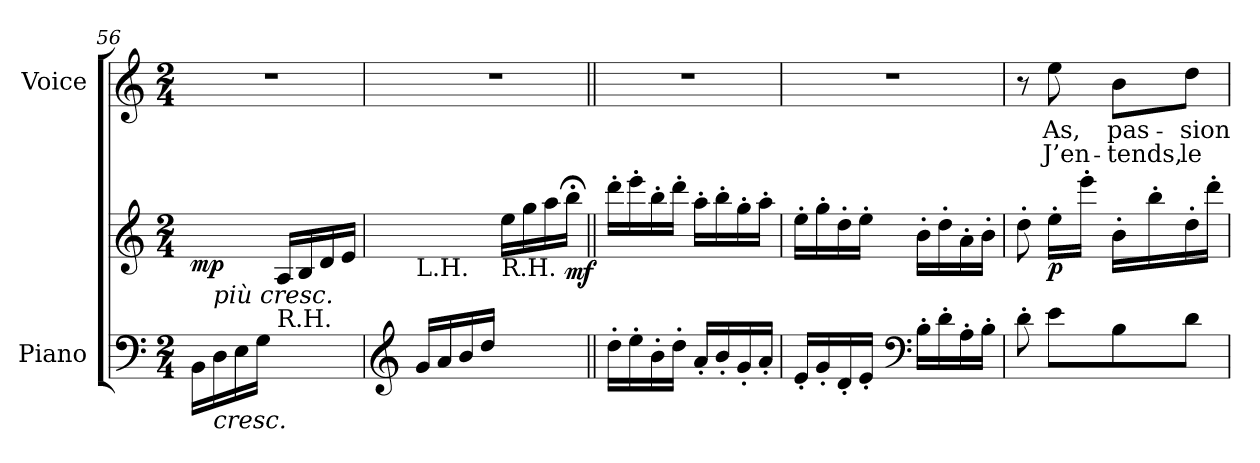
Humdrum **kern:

**kern	**kern	**dynam	**kern	**text	**text	**dynam
*part2	*part2	*part2	*part1	*part1	*part1	*part1
*staff3	*staff2	*staff2/3	*staff1	*staff1	*staff1	*staff1
*I"Piano	*	*	*I"Voice	*	*	*
*I'Pno	*	*	*	*	*	*
!!LO:LB:g=z
*clefF4	*clefG2	*	*clefG2	*	*	*
*k[]	*k[]	*	*k[]	*	*	*
*M2/4	*M2/4	*	*M2/4	*	*	*
*MM118	*MM118	*	*MM118	*	*	*
=56	=56	=56	=56	=56	=56	=56
*^	*	*	*	*	*	*
!	!	!	!LO:DY:b	!	!	!	!
(>16BB\LL	2ryy	16ryy	mp	2r	.	.	.
!	!	!LO:TX:b:i:t=più cresc.	!	!	!	!	!
!	!	!	!LO:HP:b=2	!	!	!	!
16D\	.	8.ryy	<	.	.	.	.
16E\	.	.	.	.	.	.	.
16G\JJ	.	.	.	.	.	.	.
!	!	!LO:TX:b:t=R.H.	!	!	!	!	!
4ryy	.	16A/LL	.	.	.	.	.
.	.	16B/	.	.	.	.	.
.	.	16d/	.	.	.	.	.
.	.	16e/JJ)	.	.	.	.	.
=57	=57	=57	=57	=57	=57	=57	=57
*clefG2	*	*	*	*	*	*	*
*	*	*	*	*MM116	*	*	*
!	!	!LO:TX:b:t=L.H.	!	!	!	!	!
*	*	*	*	*^	*	*	*
*	*	*	*	*	*^	*	*	*
(>16g/LL	2ryy	4ryy	.	2r	4ryy	4.ryy	.	.	.
16a/	.	.	.	.	.	.	.	.	.
16b/	.	.	.	.	.	.	.	.	.
16dd/JJ	.	.	.	.	.	.	.	.	.
*	*	*	*	*MM114	*	*	*	*	*
!	!	!LO:TX:b:t=R.H.	!	!	!	!	!	!	!
4ryy	.	16ee\LL	.	.	4ryy	.	.	.	.
.	.	16gg\	.	.	.	.	.	.	.
*	*	*	*	*MM112	*	*	*	*	*
.	.	16aa\	.	.	.	8ryy	.	.	.
!	!	!	!LO:DY:b	!	!	!	!	!	!
.	.	16bb;<\JJ)	mf	.	.	.	.	.	.
*v	*v	*	*	*	*	*	*	*	*
.	.	[	.	.	.	.	.	.
*	*	*	*v	*v	*v	*	*	*
=58||	=58||	=58||	=58||	=58||	=58||	=58||
*	*	*	*MM116	*	*	*
*	*	*	*^	*	*	*
*	*	*	*	*^	*	*	*
!	!	!	!LO:TX:a:B:t=Tempo 1	!	!	!	!	!
!	!	!LO:DY:b	!	!	!	!	!	!
!	!	!LO:DY:n=1:b	!	!	!	!	!	!
*	*	*	*v	*v	*v	*	*	*
16dd'\LL	16ddd'\LL	f other-dynamics	2r	.	.	.
16ee'\	16eee'\	.	.	.	.	.
16b'\	16bb'\	.	.	.	.	.
16dd'\JJ	16ddd'\JJ	.	.	.	.	.
16a'/LL	16aa'\LL	.	.	.	.	.
16b'/	16bb'\	.	.	.	.	.
16g'/	16gg'\	.	.	.	.	.
16a'/JJ	16aa'\JJ	.	.	.	.	.
=59	=59	=59	=59	=59	=59	=59
16e'/LL	16ee'\LL	.	2r	.	.	.
16g'/	16gg'\	.	.	.	.	.
16d'/	16dd'\	.	.	.	.	.
16e'/JJ	16ee'\JJ	.	.	.	.	.
*clefF4	*	*	*	*	*	*
16B'\LL	16b'\LL	.	.	.	.	.
16d'\	16dd'\	.	.	.	.	.
16A'\	16a'\	.	.	.	.	.
16B'\JJ	16b'\JJ	.	.	.	.	.
=60	=60	=60	=60	=60	=60	=60
*	*	*	*MM114	*	*	*
8d'\	8dd'\	.	8r	.	.	.
!	!	!LO:DY:b	!	!LO:LY:b	!LO:LY:b	!LO:DY:a
!	!	!	!	!	!	!LO:DY:n=1:a
8e\L	16ee'\LL	p	8ee\	As,	J’en-	mf other-dynamics
.	16eee'\JJ	.	.	.	.	.
!	!	!	!	!LO:LY:b	!LO:LY:b	!
8B\	16b'\LL	.	8b\L	pas-	-tends,	.
.	16bb'\	.	.	.	.	.
!	!	!	!	!LO:LY:b	!LO:LY:b	!
8d\J	16dd'\	.	8dd\J	-sion-	le	.
.	16ddd'\JJ	.	.	.	.	.
=	=	=	=	=	=	=
*-	*-	*-	*-	*-	*-	*-
